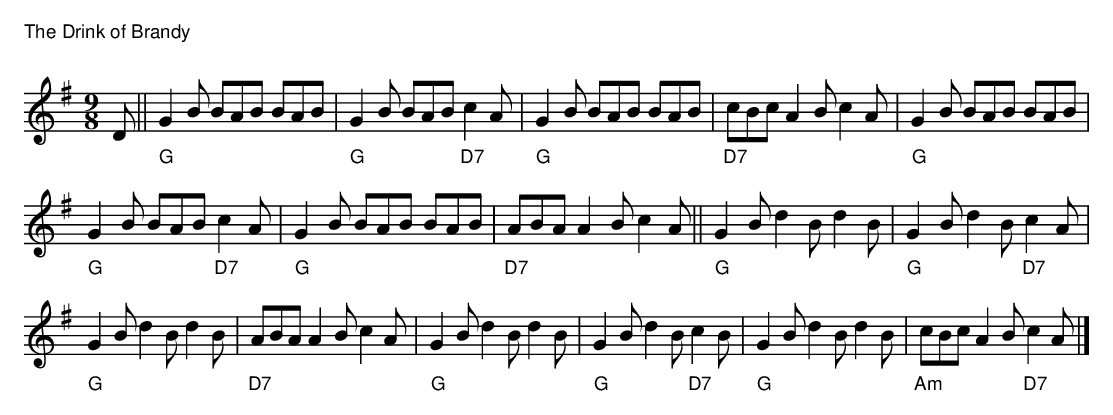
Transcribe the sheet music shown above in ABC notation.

X:1
T:The Drink of Brandy
C:
M:9/8
L:1/8
K:G
V:1 gchord=down
D||"G"G2B BAB BAB | "G"G2B BAB "D7"c2A | "G"G2B BAB BAB | "D7"cBc A2B c2A | "G"G2B BAB BAB |
"G"G2B BAB "D7"c2A | "G"G2B BAB BAB | "D7"ABA A2B c2A ||"G"G2B d2B d2B | "G"G2Bd2B "D7"c2A |
"G"G2B d2B d2B | "D7"ABA A2B c2A | "G"G2B d2B d2B | "G"G2B d2B "D7"c2B | "G"G2B d2B d2B | "Am"cBc A2B "D7"c2A |]
